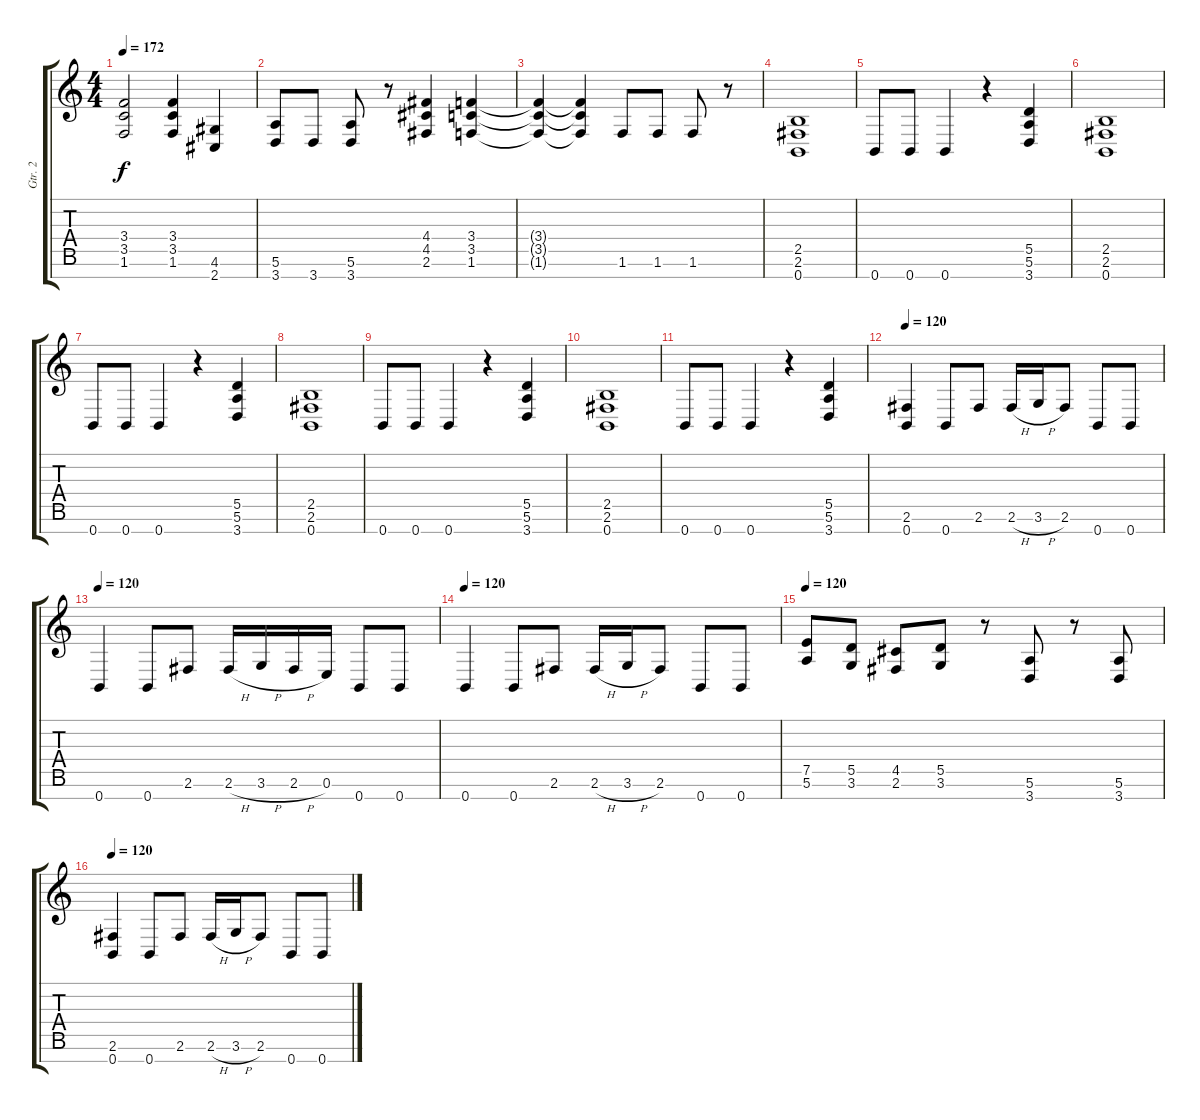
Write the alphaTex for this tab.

\track ("Gtr. 2" "Gtr. 2") {instrument distortionguitar}
\staff {score tabs}
\tuning (E4 B3 G3 D3 A2 E2 B1) {hide}
\ts (4 4)
\tempo 172
\clef g2
\ks c
(3.4{t} 3.5{t} 1.6{t}).2{dy f} (3.4 3.5 1.6).4 (4.6 2.7).4 |
(5.6 3.7).8 3.7.8 (5.6 3.7).8 r.8 (4.4 4.5 2.6).4 (3.4 3.5 1.6).4 |
(3.4{t} 3.5{t} 1.6{t}).4 (3.4{t} 3.5{t} 1.6{t}).4 1.6.8 1.6.8 1.6.8 r.8 |
(2.5 2.6 0.7).1 |
0.7.8 0.7.8 0.7.4 r.4 (5.5 5.6 3.7).4 |
(2.5 2.6 0.7).1 |
0.7.8 0.7.8 0.7.4 r.4 (5.5 5.6 3.7).4 |
(2.5 2.6 0.7).1 |
0.7.8 0.7.8 0.7.4 r.4 (5.5 5.6 3.7).4 |
(2.5 2.6 0.7).1 |
0.7.8 0.7.8 0.7.4 r.4 (5.5 5.6 3.7).4 |
\tempo 120
(2.6 0.7).4 0.7.8 2.6.8 2.6{h}.16 3.6{h}.16 2.6.8 0.7.8 0.7.8 |
\tempo 120
0.7.4 0.7.8 2.6.8 2.6{h}.16 3.6{h}.16 2.6{h}.16 0.6.16 0.7.8 0.7.8 |
\tempo 120
0.7.4 0.7.8 2.6.8 2.6{h}.16 3.6{h}.16 2.6.8 0.7.8 0.7.8 |
\tempo 120
(7.5 5.6).8 (5.5 3.6).8 (4.5 2.6).8 (5.5 3.6).8 r.8 (5.6 3.7).8 r.8 (5.6 3.7).8 |
\tempo 120
(2.6 0.7).4 0.7.8 2.6.8 2.6{h}.16 3.6{h}.16 2.6.8 0.7.8 0.7.8
